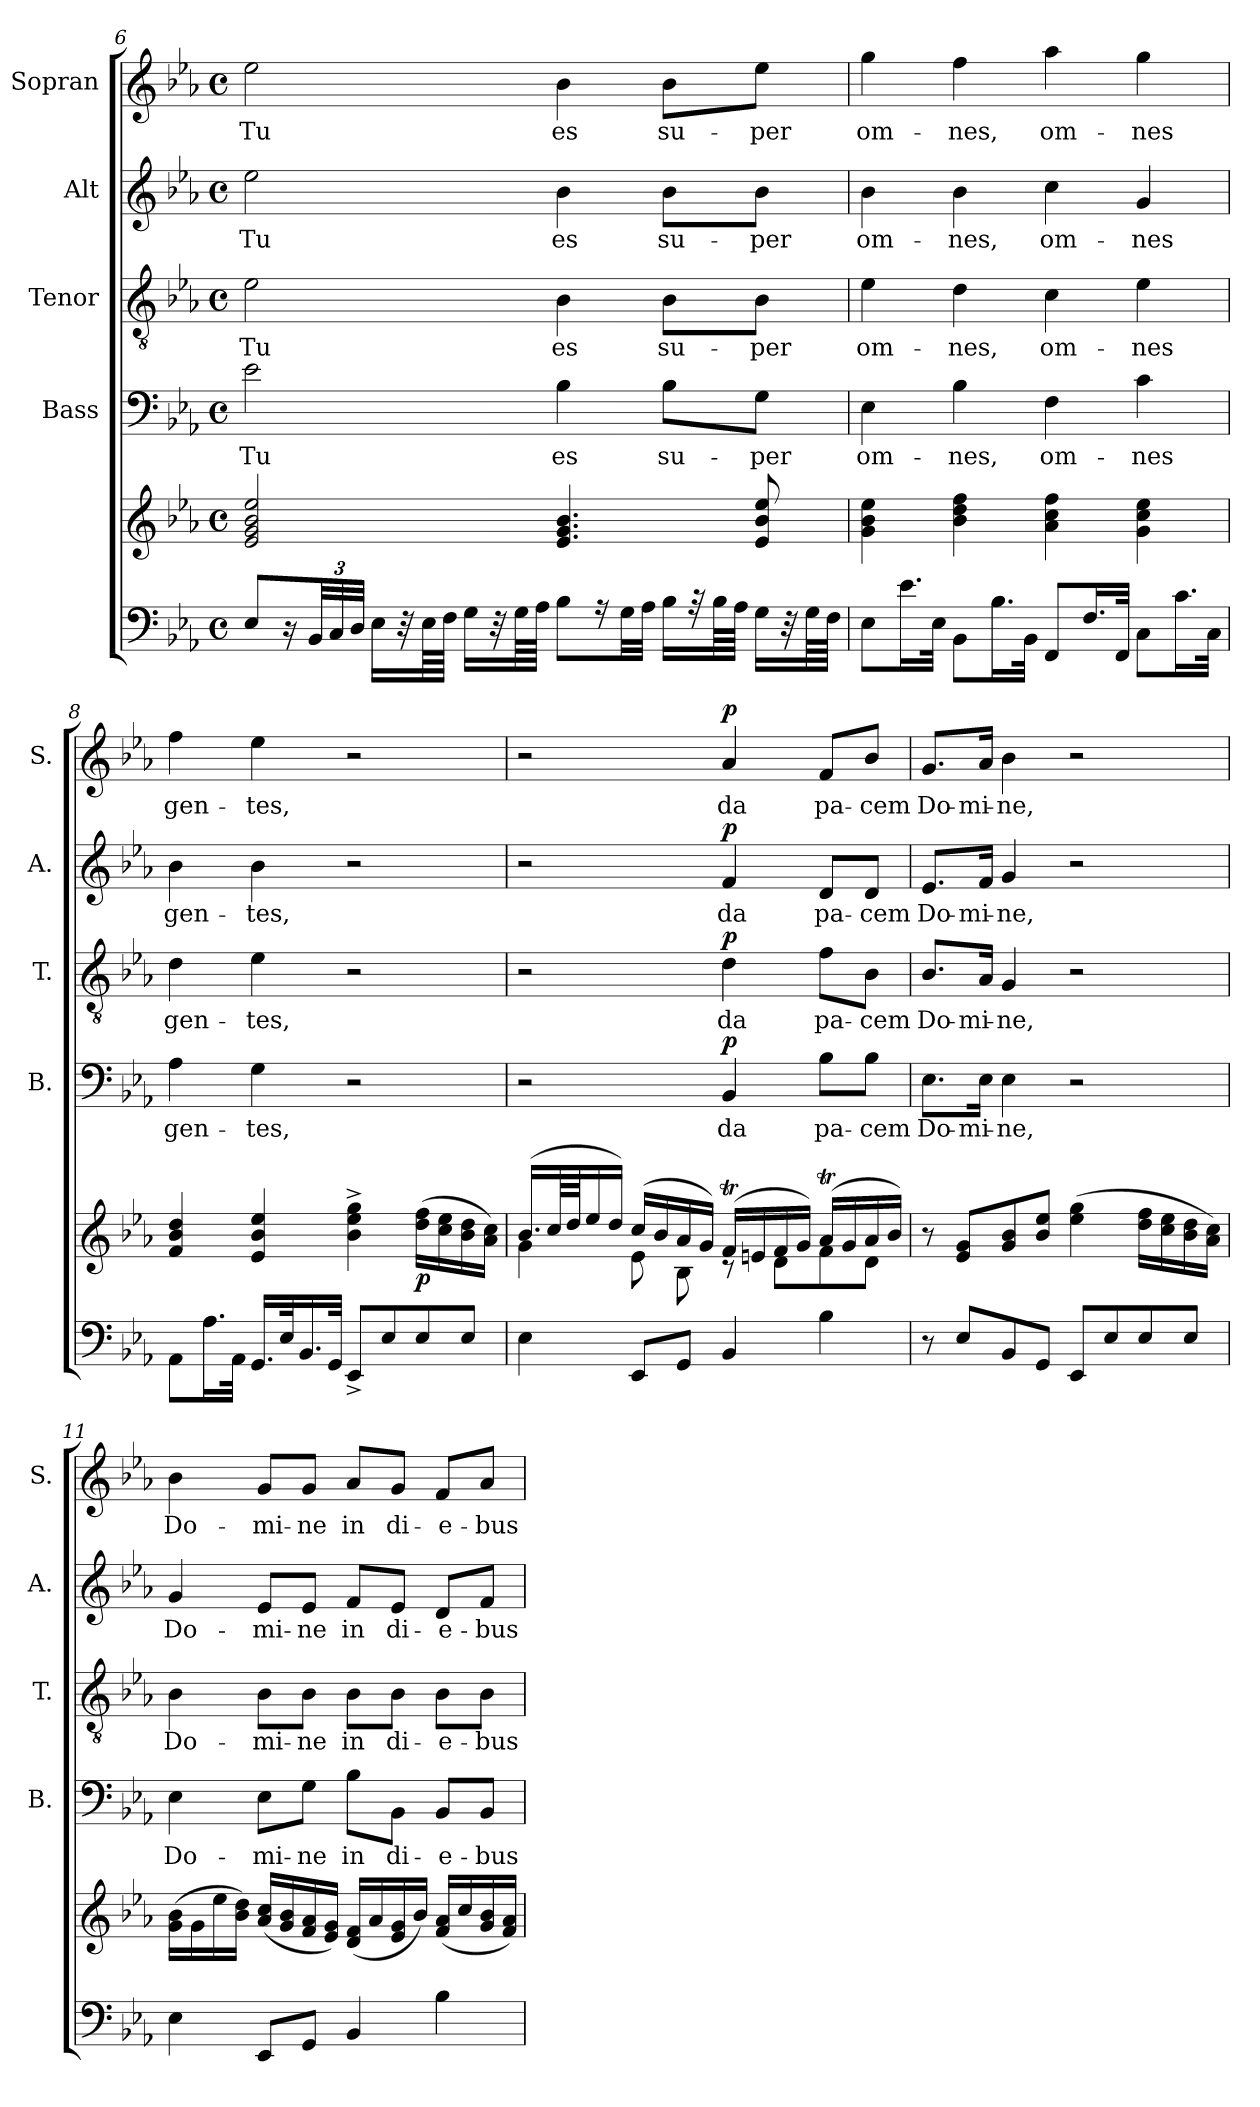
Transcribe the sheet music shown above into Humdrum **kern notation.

**kern	**kern	**dynam	**kern	**text	**dynam	**kern	**text	**dynam	**kern	**text	**dynam	**kern	**text	**dynam
*part5	*part5	*part5	*part4	*part4	*part4	*part3	*part3	*part3	*part2	*part2	*part2	*part1	*part1	*part1
*staff6	*staff5	*staff5/6	*staff4	*staff4	*staff4	*staff3	*staff3	*staff3	*staff2	*staff2	*staff2	*staff1	*staff1	*staff1
*	*	*	*I"Bass	*	*	*I"Tenor	*	*	*I"Alt	*	*	*I"Sopran	*	*
*	*	*	*I'B.	*	*	*I'T.	*	*	*I'A.	*	*	*I'S.	*	*
!!LO:PB:g=z
*clefF4	*clefG2	*	*clefF4	*	*	*clefGv2	*	*	*clefG2	*	*	*clefG2	*	*
*k[b-e-a-]	*k[b-e-a-]	*	*k[b-e-a-]	*	*	*k[b-e-a-]	*	*	*k[b-e-a-]	*	*	*k[b-e-a-]	*	*
*E-:	*E-:	*	*E-:	*	*	*E-:	*	*	*E-:	*	*	*E-:	*	*
*M4/4	*M4/4	*	*M4/4	*	*	*M4/4	*	*	*M4/4	*	*	*M4/4	*	*
*met(c)	*met(c)	*	*met(c)	*	*	*met(c)	*	*	*met(c)	*	*	*met(c)	*	*
=6	=6	=6	=6	=6	=6	=6	=6	=6	=6	=6	=6	=6	=6	=6
!	!	!	!	!LO:LY:b	!	!	!LO:LY:b	!	!	!LO:LY:b	!	!	!LO:LY:b	!
8E-/L	2e-/ 2g/ 2b-/ 2ee-/	.	2e-\	Tu	.	2e-\	Tu	.	2ee-\	Tu	.	2ee-\	Tu	.
16r	.	.	.	.	.	.	.	.	.	.	.	.	.	.
*Xbrackettup	*	*	*	*	*	*	*	*	*	*	*	*	*	*
48BB-/LL	.	.	.	.	.	.	.	.	.	.	.	.	.	.
48C/	.	.	.	.	.	.	.	.	.	.	.	.	.	.
48D/JJJ	.	.	.	.	.	.	.	.	.	.	.	.	.	.
16E-\KL	.	.	.	.	.	.	.	.	.	.	.	.	.	.
32r	.	.	.	.	.	.	.	.	.	.	.	.	.	.
64E-\LLL	.	.	.	.	.	.	.	.	.	.	.	.	.	.
64F\JJJJ	.	.	.	.	.	.	.	.	.	.	.	.	.	.
16G\KL	.	.	.	.	.	.	.	.	.	.	.	.	.	.
32r	.	.	.	.	.	.	.	.	.	.	.	.	.	.
64G\LLL	.	.	.	.	.	.	.	.	.	.	.	.	.	.
64A-\JJJJ	.	.	.	.	.	.	.	.	.	.	.	.	.	.
!	!	!	!	!LO:LY:b	!	!	!LO:LY:b	!	!	!LO:LY:b	!	!	!LO:LY:b	!
8B-\L	4.e-/ 4.g/ 4.b-/	.	4B-\	es	.	4B-\	es	.	4b-\	es	.	4b-\	es	.
16r	.	.	.	.	.	.	.	.	.	.	.	.	.	.
32G\LL	.	.	.	.	.	.	.	.	.	.	.	.	.	.
32A-\JJJ	.	.	.	.	.	.	.	.	.	.	.	.	.	.
!	!	!	!	!LO:LY:b	!	!	!LO:LY:b	!	!	!LO:LY:b	!	!	!LO:LY:b	!
16B-\KL	.	.	8B-\L	su-	.	8B-\L	su-	.	8b-\L	su-	.	8b-\L	su-	.
32r	.	.	.	.	.	.	.	.	.	.	.	.	.	.
64B-\LLL	.	.	.	.	.	.	.	.	.	.	.	.	.	.
64A-\JJJJ	.	.	.	.	.	.	.	.	.	.	.	.	.	.
!	!	!	!	!LO:LY:b	!	!	!LO:LY:b	!	!	!LO:LY:b	!	!	!LO:LY:b	!
16G\KL	8e-/ 8b-/ 8ee-/	.	8G\J	-per	.	8B-\J	-per	.	8b-\J	-per	.	8ee-\J	-per	.
32r	.	.	.	.	.	.	.	.	.	.	.	.	.	.
64G\LLL	.	.	.	.	.	.	.	.	.	.	.	.	.	.
64F\JJJJ	.	.	.	.	.	.	.	.	.	.	.	.	.	.
=7	=7	=7	=7	=7	=7	=7	=7	=7	=7	=7	=7	=7	=7	=7
!	!	!	!	!LO:LY:b	!	!	!LO:LY:b	!	!	!LO:LY:b	!	!	!LO:LY:b	!
8E-\L	4g\ 4b-\ 4ee-\	.	4E-\	om-	.	4e-\	om-	.	4b-\	om-	.	4gg\	om-	.
16.e-\L	.	.	.	.	.	.	.	.	.	.	.	.	.	.
32E-\JJk	.	.	.	.	.	.	.	.	.	.	.	.	.	.
!	!	!	!	!LO:LY:b	!	!	!LO:LY:b	!	!	!LO:LY:b	!	!	!LO:LY:b	!
8BB-\L	4b-\ 4dd\ 4ff\	.	4B-\	-nes,	.	4d\	-nes,	.	4b-\	-nes,	.	4ff\	-nes,	.
16.B-\L	.	.	.	.	.	.	.	.	.	.	.	.	.	.
32BB-\JJk	.	.	.	.	.	.	.	.	.	.	.	.	.	.
!	!	!	!	!LO:LY:b	!	!	!LO:LY:b	!	!	!LO:LY:b	!	!	!LO:LY:b	!
8FF/L	4a-\ 4cc\ 4ff\	.	4F\	om-	.	4c\	om-	.	4cc\	om-	.	4aa-\	om-	.
16.F/L	.	.	.	.	.	.	.	.	.	.	.	.	.	.
32FF/JJk	.	.	.	.	.	.	.	.	.	.	.	.	.	.
!	!	!	!	!LO:LY:b	!	!	!LO:LY:b	!	!	!LO:LY:b	!	!	!LO:LY:b	!
8C\L	4g\ 4cc\ 4ee-\	.	4c\	-nes	.	4e-\	-nes	.	4g/	-nes	.	4gg\	-nes	.
16.c\L	.	.	.	.	.	.	.	.	.	.	.	.	.	.
32C\JJk	.	.	.	.	.	.	.	.	.	.	.	.	.	.
=8	=8	=8	=8	=8	=8	=8	=8	=8	=8	=8	=8	=8	=8	=8
!	!	!	!	!LO:LY:b	!	!	!LO:LY:b	!	!	!LO:LY:b	!	!	!LO:LY:b	!
8AA-\L	4f/ 4b-/ 4dd/	.	4A-\	gen-	.	4d\	gen-	.	4b-\	gen-	.	4ff\	gen-	.
16.A-\L	.	.	.	.	.	.	.	.	.	.	.	.	.	.
32AA-\JJk	.	.	.	.	.	.	.	.	.	.	.	.	.	.
!	!	!	!	!LO:LY:b	!	!	!LO:LY:b	!	!	!LO:LY:b	!	!	!LO:LY:b	!
16.GG/LL	4e-/ 4b-/ 4ee-/	.	4G\	-tes,	.	4e-\	-tes,	.	4b-\	-tes,	.	4ee-\	-tes,	.
32E-/k	.	.	.	.	.	.	.	.	.	.	.	.	.	.
16.BB-/	.	.	.	.	.	.	.	.	.	.	.	.	.	.
32GG/JJk	.	.	.	.	.	.	.	.	.	.	.	.	.	.
8EE-^</L	4b-\^> 4ee-\^> 4gg\^>	.	2r	.	.	2r	.	.	2r	.	.	2r	.	.
8E-/	.	.	.	.	.	.	.	.	.	.	.	.	.	.
!	!	!LO:DY:b	!	!	!	!	!	!	!	!	!	!	!	!
8E-/	(>16dd\ 16ff\LL	p	.	.	.	.	.	.	.	.	.	.	.	.
.	16cc\ 16ee-\	.	.	.	.	.	.	.	.	.	.	.	.	.
8E-/J	16b-\ 16dd\	.	.	.	.	.	.	.	.	.	.	.	.	.
.	16a-\ 16cc\JJ)	.	.	.	.	.	.	.	.	.	.	.	.	.
!!LO:LB:g=z
=9	=9	=9	=9	=9	=9	=9	=9	=9	=9	=9	=9	=9	=9	=9
*	*^	*	*	*	*	*	*	*	*	*	*	*	*	*
4E-\	(>16.b-/LL	4g\	.	2r	.	.	2r	.	.	2r	.	.	2r	.	.
.	64cc/LL	.	.	.	.	.	.	.	.	.	.	.	.	.	.
.	64dd/JJ	.	.	.	.	.	.	.	.	.	.	.	.	.	.
.	16ee-/	.	.	.	.	.	.	.	.	.	.	.	.	.	.
.	16dd/JJ)	.	.	.	.	.	.	.	.	.	.	.	.	.	.
8EE-/L	(>16cc/LL	8e-\	.	.	.	.	.	.	.	.	.	.	.	.	.
.	16b-/	.	.	.	.	.	.	.	.	.	.	.	.	.	.
8GG/J	16a-/	8B-\	.	.	.	.	.	.	.	.	.	.	.	.	.
.	16g/JJ)	.	.	.	.	.	.	.	.	.	.	.	.	.	.
!	!	!	!	!	!LO:LY:b	!LO:DY:a	!	!LO:LY:b	!LO:DY:a	!	!LO:LY:b	!LO:DY:a	!	!LO:LY:b	!LO:DY:a
4BB-/	(>16fT/LL	8rB	.	4BB-/	da	p	4d\	da	p	4f/	da	p	4a-/	da	p
.	16en/	.	.	.	.	.	.	.	.	.	.	.	.	.	.
.	16f/	8d\L	.	.	.	.	.	.	.	.	.	.	.	.	.
.	16g/JJ)	.	.	.	.	.	.	.	.	.	.	.	.	.	.
!	!	!	!	!	!LO:LY:b	!	!	!LO:LY:b	!	!	!LO:LY:b	!	!	!LO:LY:b	!
4B-\	(>16a-T/LL	8f\	.	8B-\L	pa-	.	8f\L	pa-	.	8d/L	pa-	.	8f/L	pa-	.
.	16g/	.	.	.	.	.	.	.	.	.	.	.	.	.	.
!	!	!	!	!	!LO:LY:b	!	!	!LO:LY:b	!	!	!LO:LY:b	!	!	!LO:LY:b	!
.	16a-/	8d\J	.	8B-\J	-cem	.	8B-\J	-cem	.	8d/J	-cem	.	8b-/J	-cem	.
.	16b-/JJ)	.	.	.	.	.	.	.	.	.	.	.	.	.	.
*	*v	*v	*	*	*	*	*	*	*	*	*	*	*	*	*
=10	=10	=10	=10	=10	=10	=10	=10	=10	=10	=10	=10	=10	=10	=10
!	!	!	!	!LO:LY:b	!	!	!LO:LY:b	!	!	!LO:LY:b	!	!	!LO:LY:b	!
8r	8r	.	8.E-\L	Do-	.	8.B-/L	Do-	.	8.e-/L	Do-	.	8.g/L	Do-	.
8E-/L	8e-/ 8g/L	.	.	.	.	.	.	.	.	.	.	.	.	.
!	!	!	!	!LO:LY:b	!	!	!LO:LY:b	!	!	!LO:LY:b	!	!	!LO:LY:b	!
.	.	.	16E-\Jk	-mi-	.	16A-/Jk	-mi-	.	16f/Jk	-mi-	.	16a-/Jk	-mi-	.
!	!	!	!	!LO:LY:b	!	!	!LO:LY:b	!	!	!LO:LY:b	!	!	!LO:LY:b	!
8BB-/	8g/ 8b-/	.	4E-\	-ne,	.	4G/	-ne,	.	4g/	-ne,	.	4b-\	-ne,	.
8GG/J	8b-/ 8ee-/J	.	.	.	.	.	.	.	.	.	.	.	.	.
8EE-/L	(>4ee-\ 4gg\	.	2r	.	.	2r	.	.	2r	.	.	2r	.	.
8E-/	.	.	.	.	.	.	.	.	.	.	.	.	.	.
8E-/	16dd\ 16ff\LL	.	.	.	.	.	.	.	.	.	.	.	.	.
.	16cc\ 16ee-\	.	.	.	.	.	.	.	.	.	.	.	.	.
8E-/J	16b-\ 16dd\	.	.	.	.	.	.	.	.	.	.	.	.	.
.	16a-\ 16cc\JJ)	.	.	.	.	.	.	.	.	.	.	.	.	.
=11	=11	=11	=11	=11	=11	=11	=11	=11	=11	=11	=11	=11	=11	=11
!	!	!	!	!LO:LY:b	!	!	!LO:LY:b	!	!	!LO:LY:b	!	!	!LO:LY:b	!
4E-\	(>16g\ 16b-\LL	.	4E-\	Do-	.	4B-\	Do-	.	4g/	Do-	.	4b-\	Do-	.
.	16g\	.	.	.	.	.	.	.	.	.	.	.	.	.
.	16ee-\	.	.	.	.	.	.	.	.	.	.	.	.	.
.	16b-\ 16dd\JJ)	.	.	.	.	.	.	.	.	.	.	.	.	.
!	!	!	!	!LO:LY:b	!	!	!LO:LY:b	!	!	!LO:LY:b	!	!	!LO:LY:b	!
8EE-/L	(<16a-/ 16cc/LL	.	8E-\L	-mi-	.	8B-\L	-mi-	.	8e-/L	-mi-	.	8g/L	-mi-	.
.	16g/ 16b-/	.	.	.	.	.	.	.	.	.	.	.	.	.
!	!	!	!	!LO:LY:b	!	!	!LO:LY:b	!	!	!LO:LY:b	!	!	!LO:LY:b	!
8GG/J	16f/ 16a-/	.	8G\J	-ne	.	8B-\J	-ne	.	8e-/J	-ne	.	8g/J	-ne	.
.	16e-/ 16g/JJ)	.	.	.	.	.	.	.	.	.	.	.	.	.
!	!	!	!	!LO:LY:b	!	!	!LO:LY:b	!	!	!LO:LY:b	!	!	!LO:LY:b	!
4BB-/	(<16d/ 16f/LL	.	8B-\L	in	.	8B-\L	in	.	8f/L	in	.	8a-/L	in	.
.	16a-/	.	.	.	.	.	.	.	.	.	.	.	.	.
!	!	!	!	!LO:LY:b	!	!	!LO:LY:b	!	!	!LO:LY:b	!	!	!LO:LY:b	!
.	16e-/ 16g/	.	8BB-\J	di-	.	8B-\J	di-	.	8e-/J	di-	.	8g/J	di-	.
.	16b-/JJ)	.	.	.	.	.	.	.	.	.	.	.	.	.
!	!	!	!	!LO:LY:b	!	!	!LO:LY:b	!	!	!LO:LY:b	!	!	!LO:LY:b	!
4B-\	(<16f/ 16a-/LL	.	8BB-/L	-e-	.	8B-\L	-e-	.	8d/L	-e-	.	8f/L	-e-	.
.	16cc/	.	.	.	.	.	.	.	.	.	.	.	.	.
!	!	!	!	!LO:LY:b	!	!	!LO:LY:b	!	!	!LO:LY:b	!	!	!LO:LY:b	!
.	16g/ 16b-/	.	8BB-/J	-bus	.	8B-\J	-bus	.	8f/J	-bus	.	8a-/J	-bus	.
.	16f/ 16a-/JJ)	.	.	.	.	.	.	.	.	.	.	.	.	.
=	=	=	=	=	=	=	=	=	=	=	=	=	=	=
*-	*-	*-	*-	*-	*-	*-	*-	*-	*-	*-	*-	*-	*-	*-
